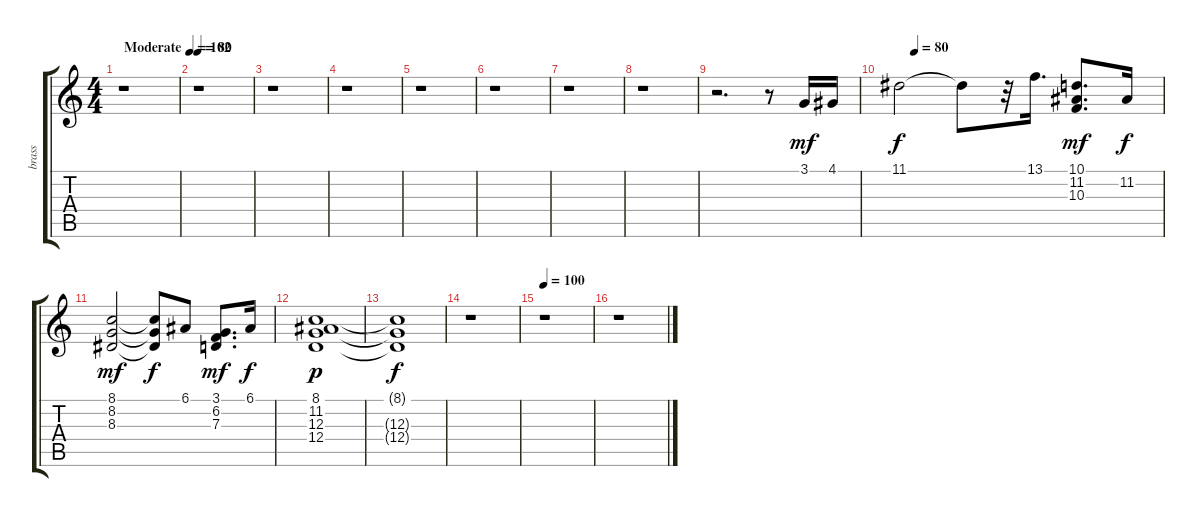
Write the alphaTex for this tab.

\track ("brass" "brass") {instrument frenchhorn}
\staff {score tabs}
\tuning (E4 B3 G3 D3 A2 E2) {hide}
\ts (4 4)
\tempo (102 "Moderate")
\clef g2
\ks c
r.1{dy mf instrument frenchhorn} |
\tempo 80
r.1 |
r.1 |
r.1 |
r.1 |
r.1 |
r.1 |
r.1 |
r.2{d} r.8 3.1.16 4.1.16 |
\tempo (80 0.0625)
11.1.2{dy f} 11.1{t}.8 r.32 13.1.16{d} (10.1 11.2 10.3).8{d dy mf} 11.2.16{dy f} |
(8.1 8.2 8.3).2{dy mf} (8.1{t} 8.2{t} 8.3{t}).8{dy f} 6.1.8 (3.1 6.2 7.3).8{d dy mf} 6.1.16{dy f} |
(8.1 11.2 12.3 12.4).1{dy p} |
(8.1{t} 12.3{t} 12.4{t}).1{dy f} |
r.1 |
\tempo 100
r.1 |
r.1
